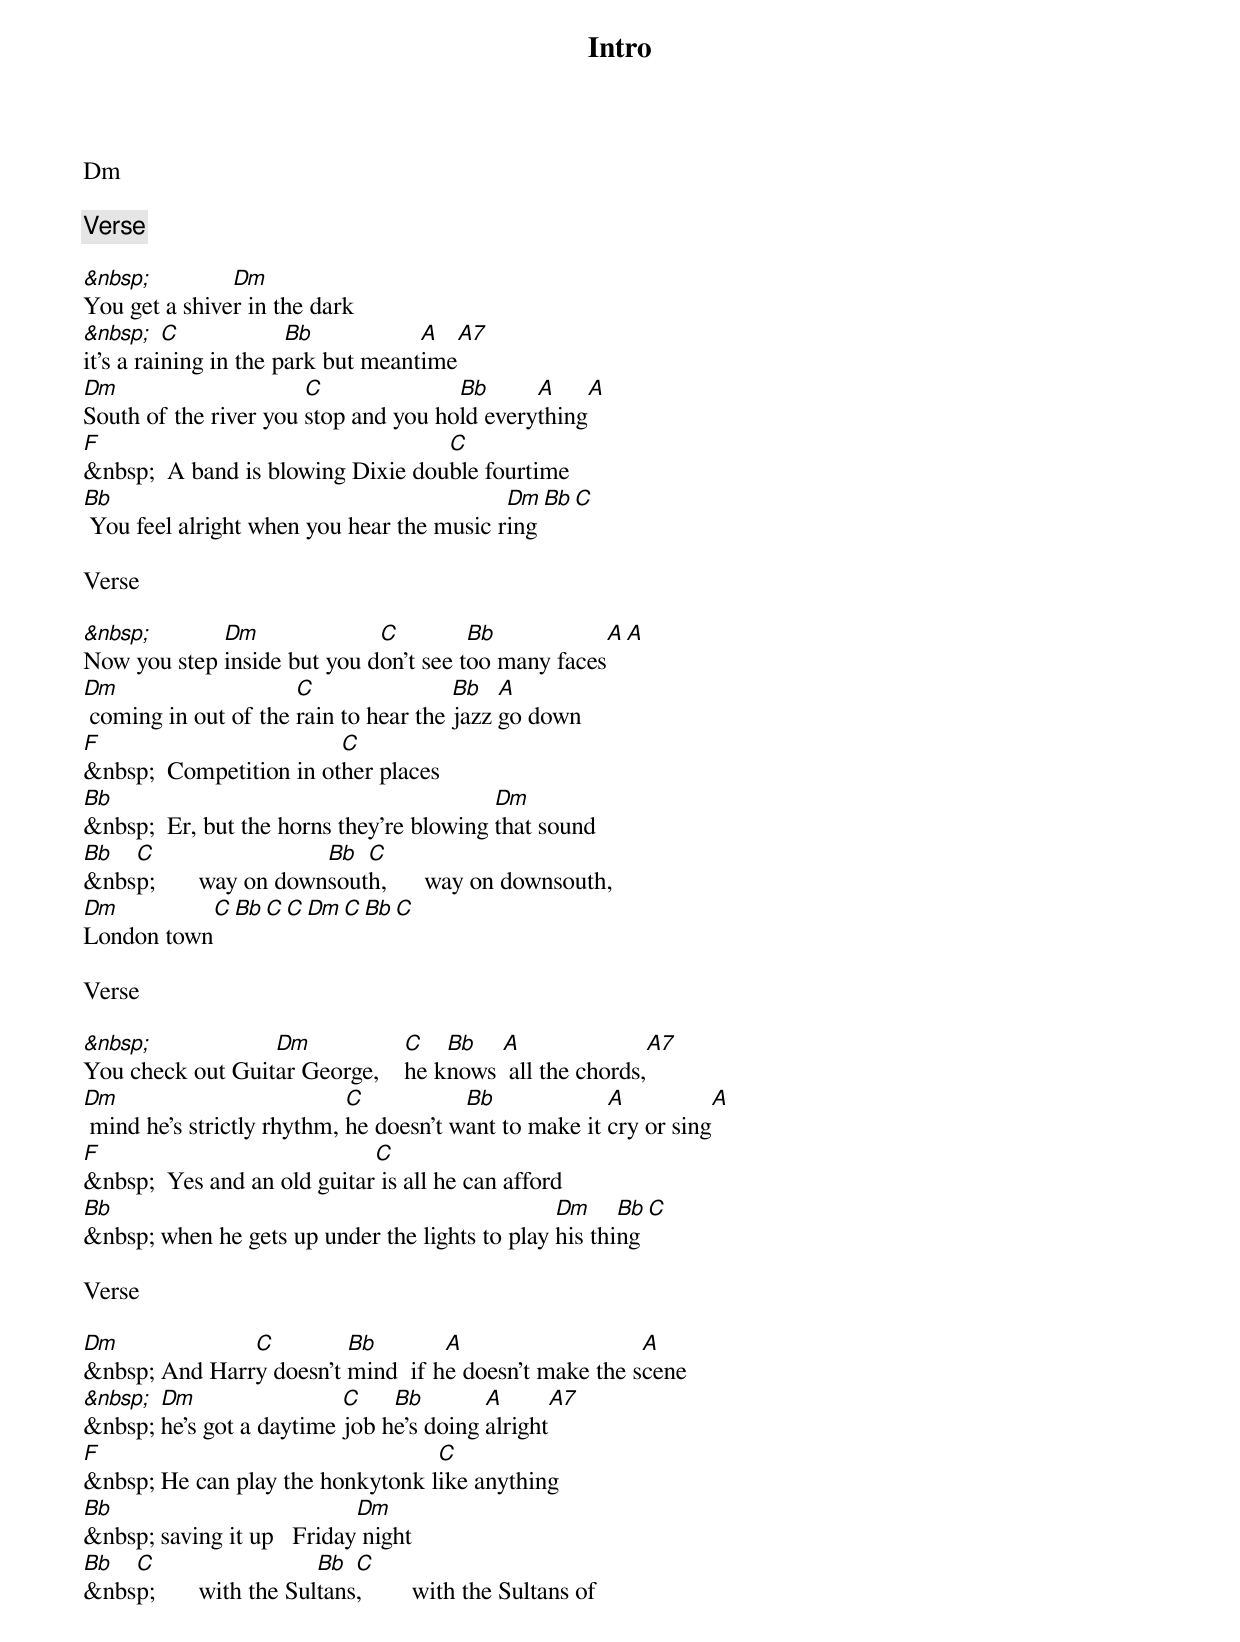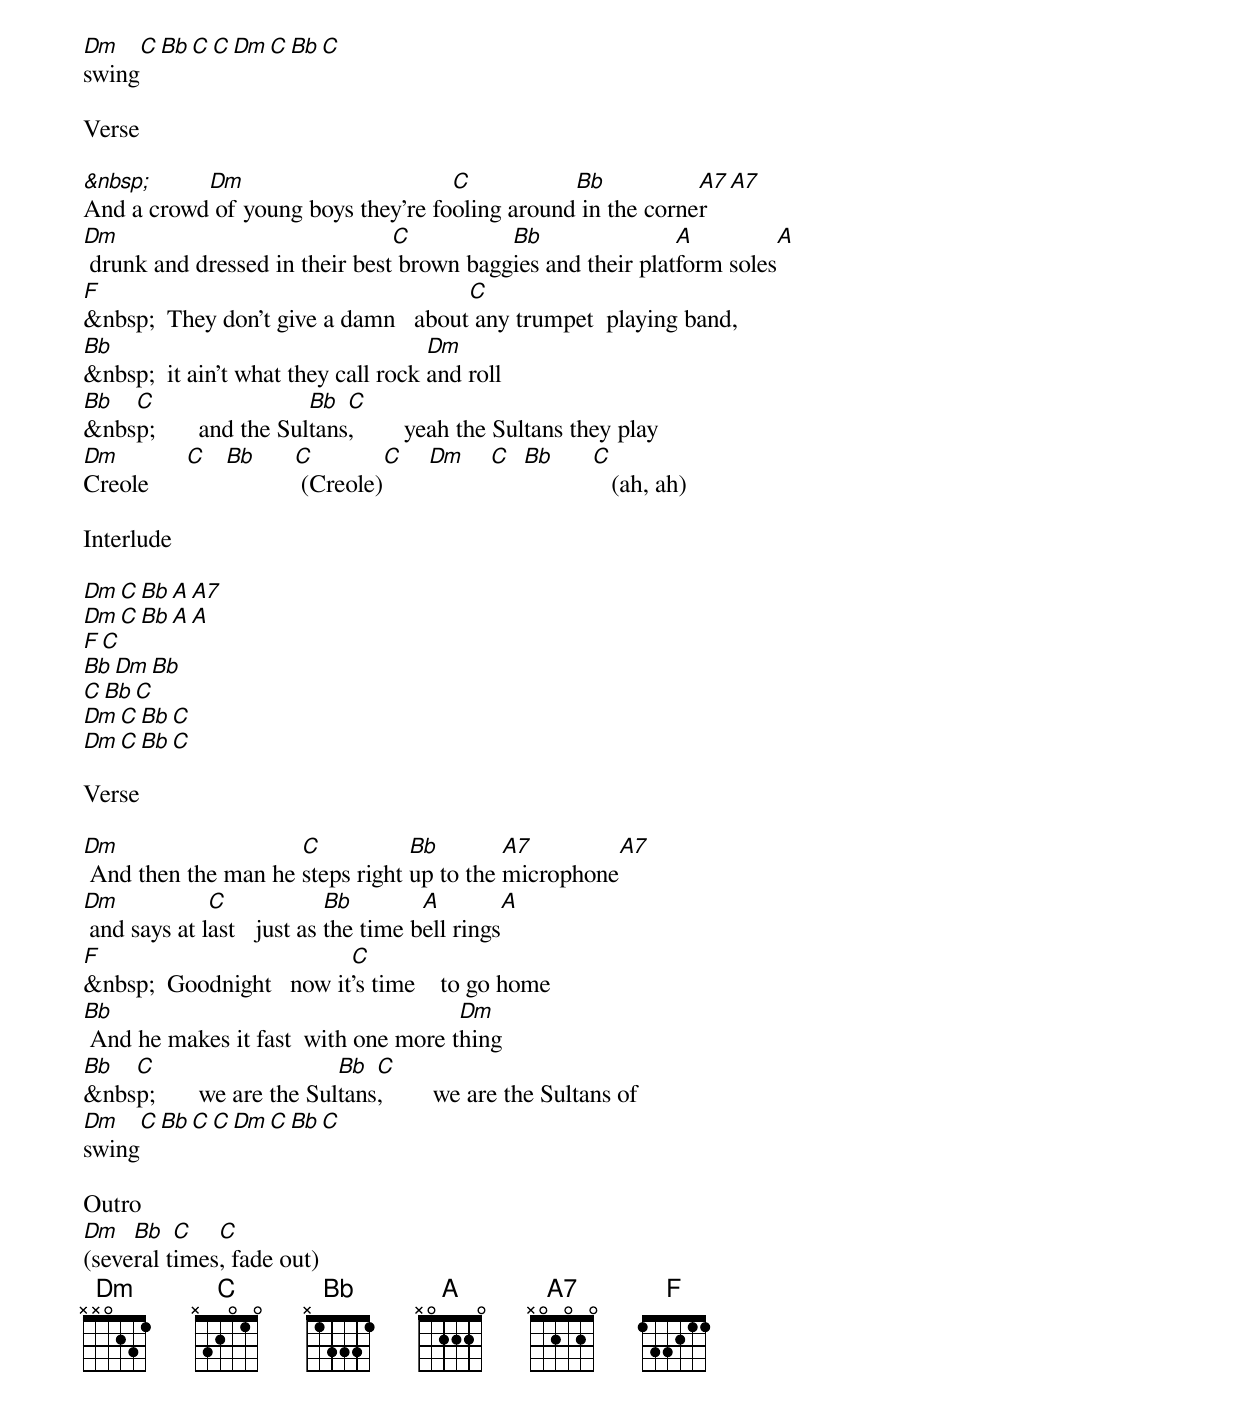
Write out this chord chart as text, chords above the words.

Intro

Dm

Verse

&nbsp;         Dm
You get a shiver in the dark
&nbsp;    C            Bb           A        A7
it's a raining in the park but meantime
Dm                     C              Bb      A      A
South of the river you stop and you hold everything
F                                  C
&nbsp;  A band is blowing Dixie double fourtime
Bb                                         Dm     Bb  C
 You feel alright when you hear the music ring

Verse

&nbsp;       Dm              C         Bb           A      A
Now you step inside but you don't see too many faces
Dm                    C                Bb   A
 coming in out of the rain to hear the jazz go down
F                        C
&nbsp;  Competition in other places
Bb                                        Dm
&nbsp;  Er, but the horns they're blowing that sound
Bb  C                   Bb  C
&nbsp;       way on downsouth,      way on downsouth,
Dm          C  Bb    C   C   Dm  C Bb    C
London town

Verse

&nbsp;            Dm            C   Bb   A                    A7
You check out Guitar George,    he knows  all the chords,
Dm                          C           Bb             A           A
 mind he's strictly rhythm, he doesn't want to make it cry or sing
F                            C
&nbsp;  Yes and an old guitar is all he can afford
Bb                                              Dm     Bb  C
&nbsp; when he gets up under the lights to play his thing

Verse

Dm             C         Bb        A                   A
&nbsp; And Harry doesn't mind  if he doesn't make the scene
&nbsp; Dm                 C    Bb        A         A7
&nbsp; he's got a daytime job he's doing alright
F                                 C
&nbsp; He can play the honkytonk like anything
Bb                          Dm
&nbsp; saving it up   Friday night
Bb  C                    Bb  C
&nbsp;       with the Sultans,        with the Sultans of
Dm          C  Bb    C   C   Dm  C Bb    C
swing

Verse

&nbsp;     Dm                       C           Bb           A7       A7
And a crowd of young boys they're fooling around in the corner
Dm                              C          Bb                A          A
 drunk and dressed in their best brown baggies and their platform soles
F                                     C
&nbsp;  They don't give a damn   about any trumpet  playing band,
Bb                                   Dm
&nbsp;  it ain't what they call rock and roll
Bb  C                   Bb  C
&nbsp;       and the Sultans,        yeah the Sultans they play
Dm          C  Bb    C        C   Dm  C Bb    C
Creole                (Creole)                   (ah, ah)

Interlude

Dm          C  Bb    A   A7
Dm          C  Bb    A   A
F           C
Bb          Dm         Bb
C       Bb  C
Dm      C   Bb       C
Dm      C   Bb       C

Verse

Dm                   C           Bb        A7         A7
 And then the man he steps right up to the microphone
Dm            C             Bb        A          A
 and says at last   just as the time bell rings
F                         C
&nbsp;  Goodnight   now it's time    to go home
Bb                                    Dm
 And he makes it fast  with one more thing
Bb  C                      Bb  C
&nbsp;       we are the Sultans,        we are the Sultans of
Dm          C  Bb    C   C   Dm  C Bb    C
swing

Outro
Dm   Bb   C   C
(several times, fade out)
